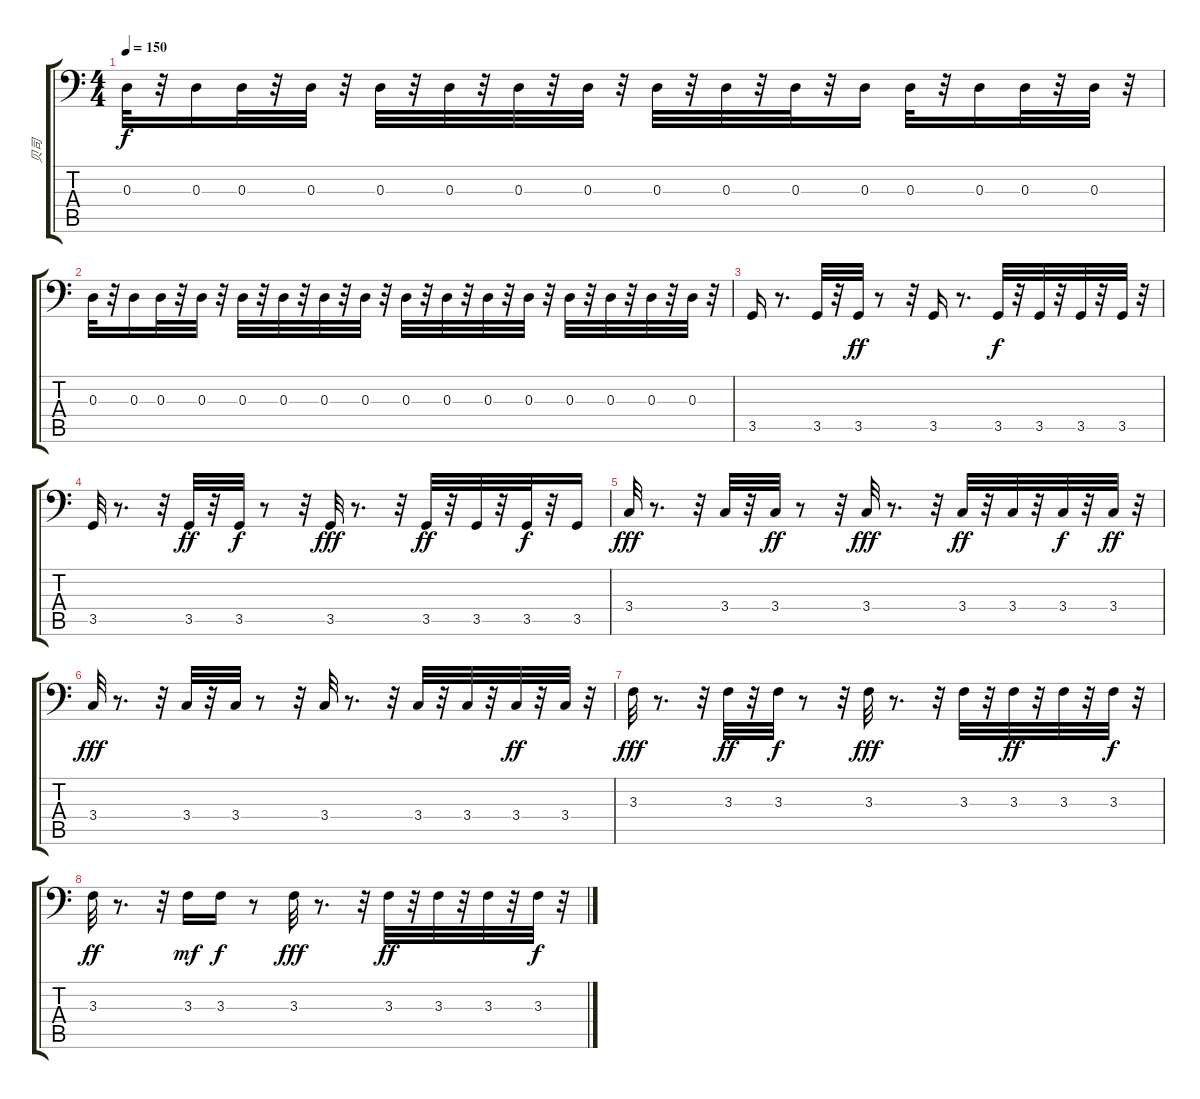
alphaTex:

\track ("贝司" "贝司") {instrument electricbassfinger}
\staff {score tabs}
\tuning (C3 G2 D2 A1 E1 B0) {hide}
\ts (4 4)
\tempo 150
\clef f4
\ks c
0.3.32{dy f} r.32 0.3.16 0.3.32 r.32 0.3.32 r.32 0.3.32 r.32 0.3.32 r.32 0.3.32 r.32 0.3.32 r.32 0.3.32 r.32 0.3.32 r.32 0.3.32 r.32 0.3.16 0.3.32 r.32 0.3.16 0.3.32 r.32 0.3.32 r.32 |
0.3.32 r.32 0.3.16 0.3.32 r.32 0.3.32 r.32 0.3.32 r.32 0.3.32 r.32 0.3.32 r.32 0.3.32 r.32 0.3.32 r.32 0.3.32 r.32 0.3.32 r.32 0.3.32 r.32 0.3.32 r.32 0.3.32 r.32 0.3.32 r.32 0.3.32 r.32 |
3.5.16 r.8{d} 3.5.32 r.32 3.5.32{dy ff} r.8 r.32 3.5.16 r.8{d} 3.5.32{dy f} r.32 3.5.32 r.32 3.5.32 r.32 3.5.32 r.32 |
3.5.32 r.8{d} r.32 3.5.32{dy ff} r.32 3.5.32{dy f} r.8 r.32 3.5.32{dy fff} r.8{d} r.32 3.5.32{dy ff} r.32 3.5.32 r.32 3.5.32{dy f} r.32 3.5.16 |
3.4.32{dy fff} r.8{d} r.32 3.4.32 r.32 3.4.32{dy ff} r.8 r.32 3.4.32{dy fff} r.8{d} r.32 3.4.32{dy ff} r.32 3.4.32 r.32 3.4.32{dy f} r.32 3.4.32{dy ff} r.32 |
3.4.32{dy fff} r.8{d} r.32 3.4.32 r.32 3.4.32 r.8 r.32 3.4.32 r.8{d} r.32 3.4.32 r.32 3.4.32 r.32 3.4.32{dy ff} r.32 3.4.32 r.32 |
3.3.32{dy fff} r.8{d} r.32 3.3.32{dy ff} r.32 3.3.32{dy f} r.8 r.32 3.3.32{dy fff} r.8{d} r.32 3.3.32 r.32 3.3.32{dy ff} r.32 3.3.32 r.32 3.3.32{dy f} r.32 |
3.3.32{dy ff} r.8{d} r.32 3.3.16{dy mf} 3.3.16{dy f} r.8 3.3.32{dy fff} r.8{d} r.32 3.3.32{dy ff} r.32 3.3.32 r.32 3.3.32 r.32 3.3.32{dy f} r.32
